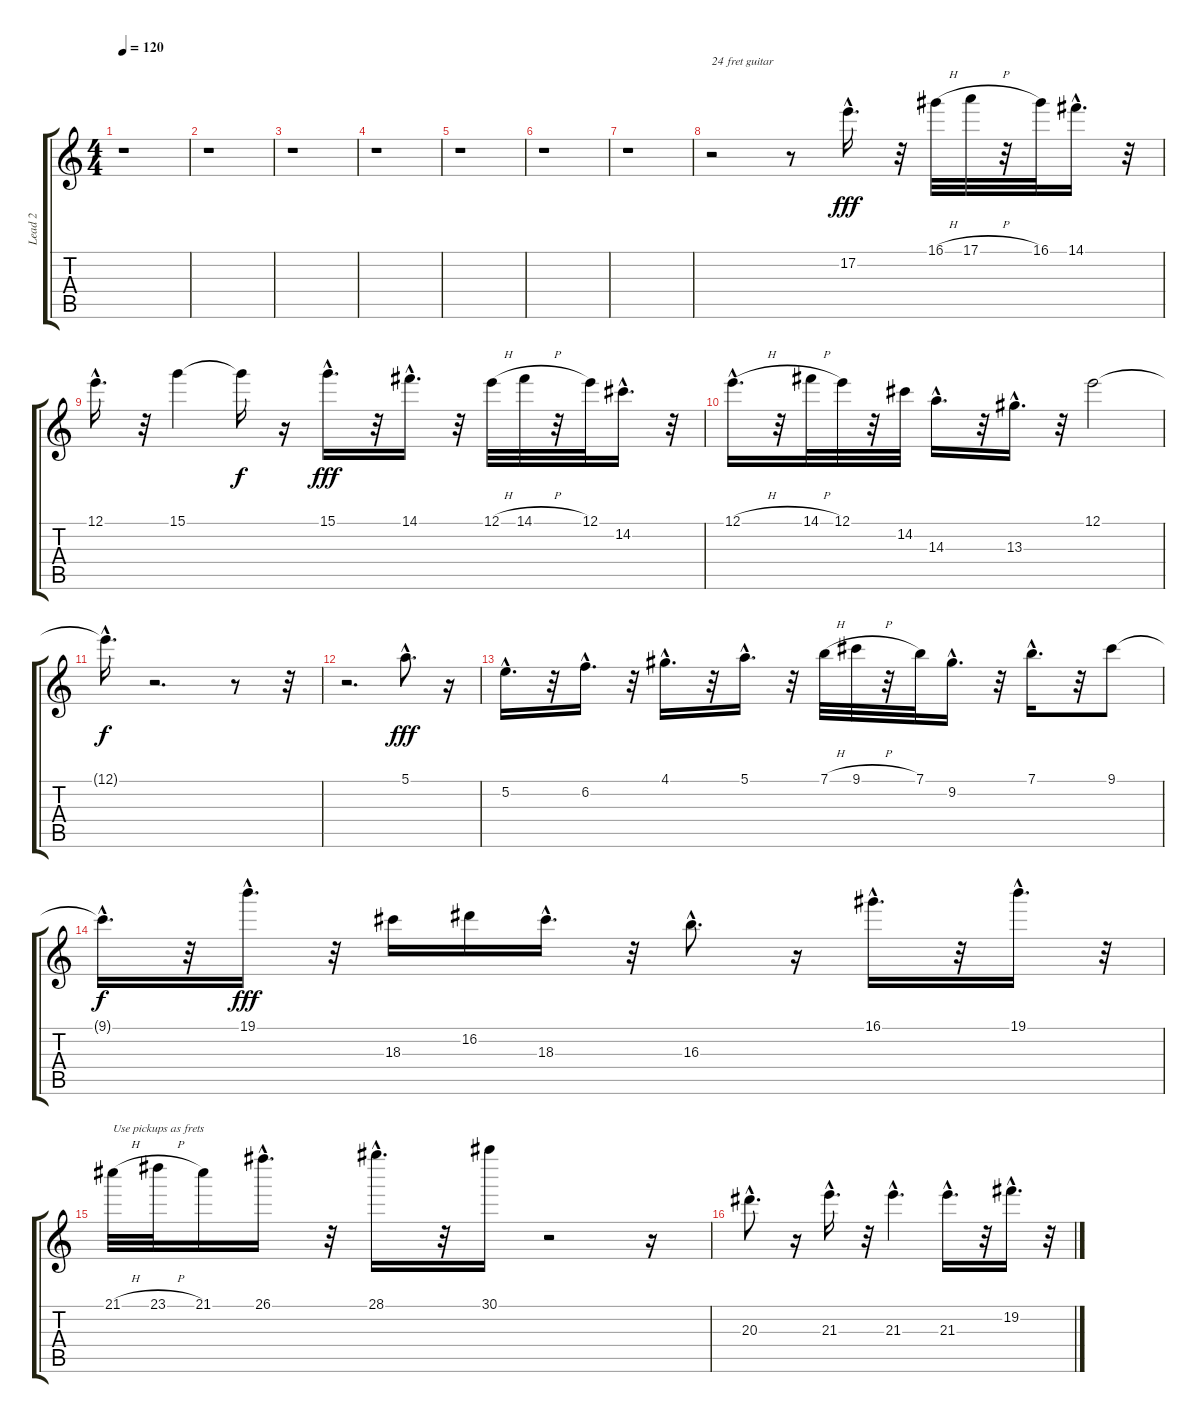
\track ("Lead 2" "Lead 2") {instrument distortionguitar}
\staff {score tabs}
\tuning (E4 B3 G3 D3 A2 E2) {hide}
\ts (4 4)
\tempo 120
\clef g2
\ks c
r.1{dy fff} |
r.1 |
r.1 |
r.1 |
r.1 |
r.1 |
r.1 |
r.2{txt "24 fret guitar"} r.8 17.2{hac}.16{d} r.32 16.1{h}.32 17.1{h}.32 r.32 16.1.32 14.1{hac}.16{d} r.32 |
12.1{hac}.16{d} r.32 15.1.4 15.1{t}.16{dy f} r.16 15.1{hac}.16{d dy fff} r.32 14.1{hac}.16{d} r.32 12.1{h}.32 14.1{h}.32 r.32 12.1.32 14.2{hac}.16{d} r.32 |
12.1{h hac}.16{d} r.32 14.1{h}.32 12.1.32 r.32 14.2.32 14.3{hac}.16{d} r.32 13.3{hac}.16{d} r.32 12.1.2 |
12.1{hac t}.16{d dy f} r.2{d} r.8 r.32 |
r.2{d} 5.1{hac}.8{d dy fff} r.16 |
5.2{hac}.16{d} r.32 6.2{hac}.16{d} r.32 4.1{hac}.16{d} r.32 5.1{hac}.16{d} r.32 7.1{h}.32 9.1{h}.32 r.32 7.1.32 9.2{hac}.16{d} r.32 7.1{hac}.16{d} r.32 9.1.8 |
9.1{hac t}.16{d dy f} r.32 19.1{hac}.16{d dy fff} r.32 18.3.16 16.2.16 18.3{hac}.16{d} r.32 16.3{hac}.8{d} r.16 16.1{hac}.16{d} r.32 19.1{hac}.16{d} r.32 |
21.1{h}.32{txt "Use pickups as frets"} 23.1{h}.32 21.1.16 26.1{hac}.16{d} r.32 28.1{hac}.16{d} r.32 30.1.16 r.2 r.16 |
20.3{hac}.8{d} r.16 21.3{hac}.16{d} r.32 21.3{hac}.4{d} 21.3{hac}.16{d} r.32 19.2{hac}.16{d} r.32
